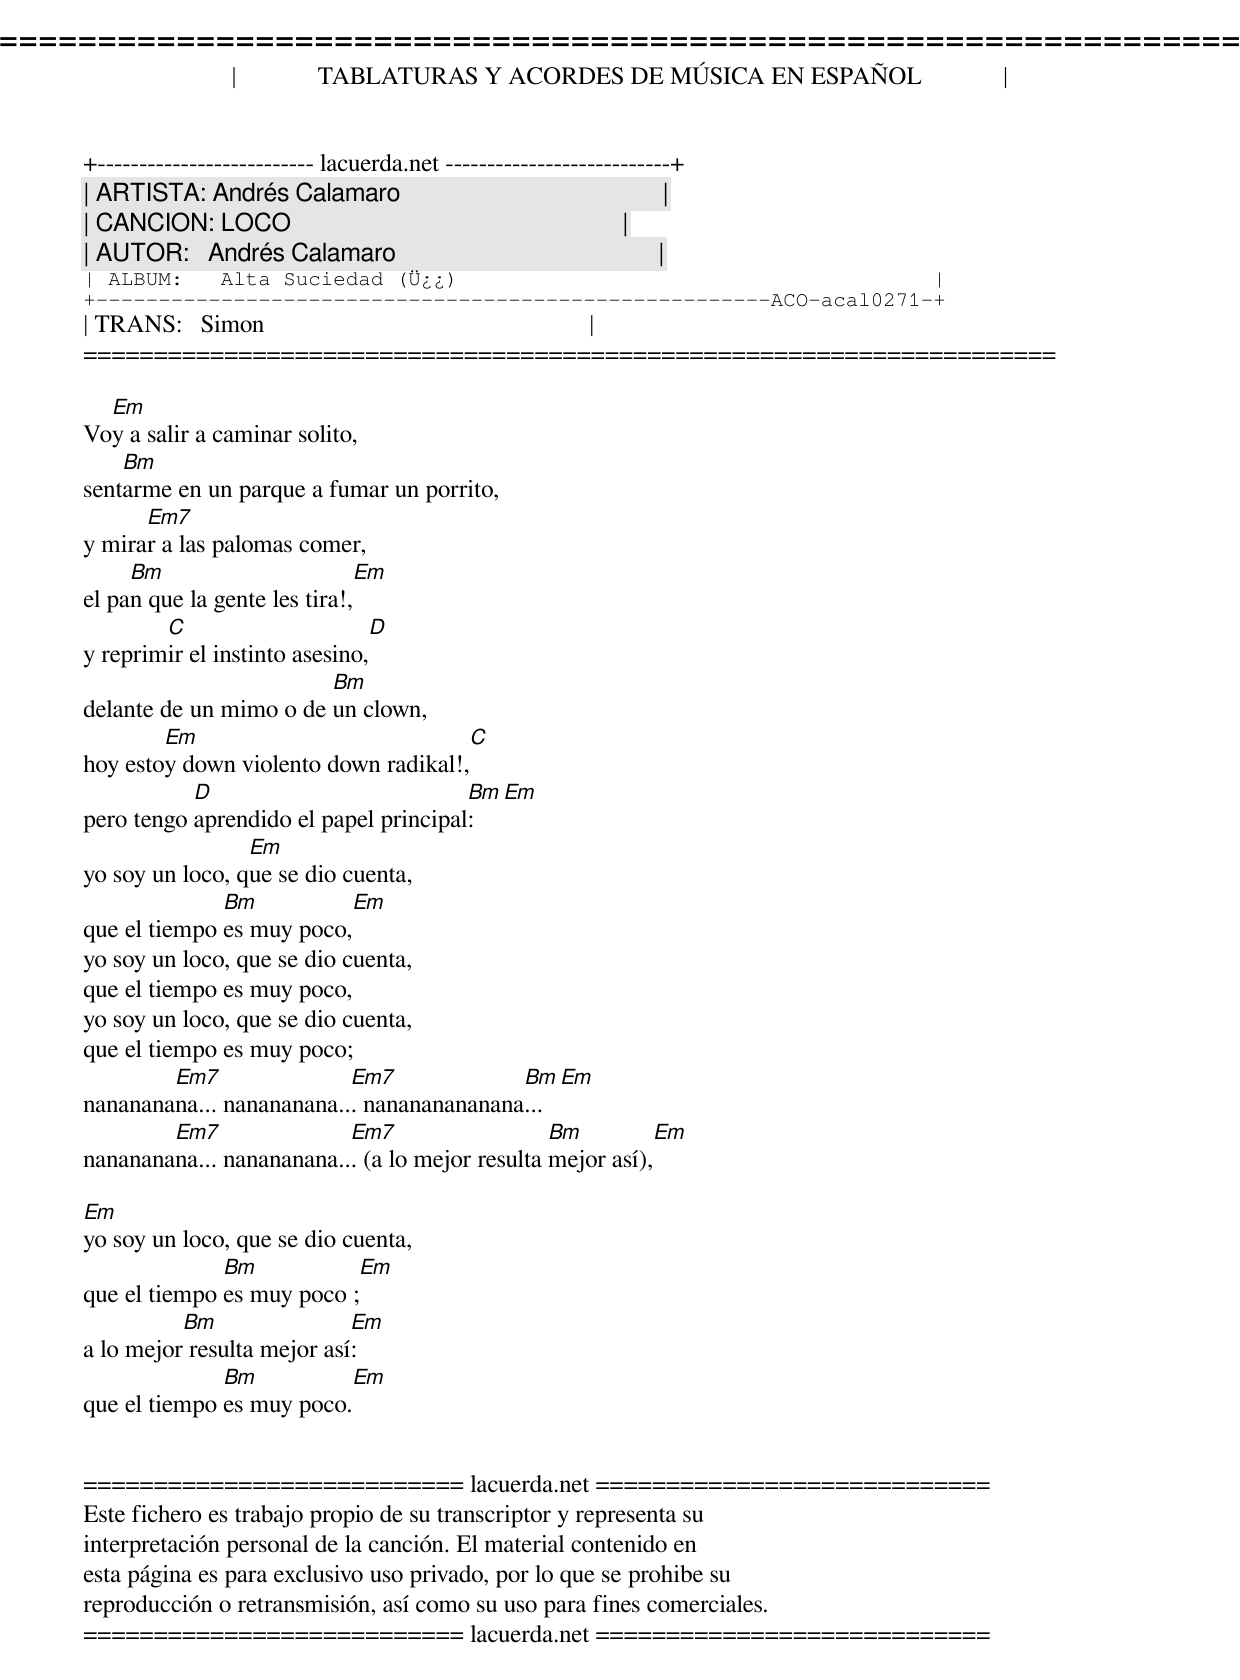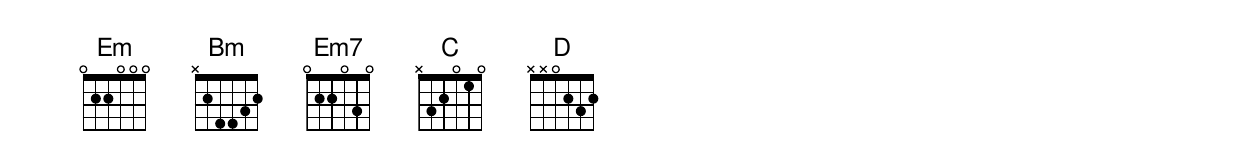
=====================================================================
|             TABLATURAS Y ACORDES DE MÚSICA EN ESPAÑOL             |
+-------------------------- lacuerda.net ---------------------------+
| ARTISTA: Andrés Calamaro                                          |
| CANCION: LOCO                                                     |
| AUTOR:   Andrés Calamaro                                          |
| ALBUM:   Alta Suciedad (Ü¿¿)                                      |
+------------------------------------------------------ACO-acal0271-+
| TRANS:   Simon                                                    |
=====================================================================

  Em
Voy a salir a caminar solito,
    Bm
sentarme en un parque a fumar un porrito,
      Em7
y mirar a las palomas comer,
     Bm                          Em
el pan que la gente les tira!,
        C                            D
y reprimir el instinto asesino,
                        Bm
delante de un mimo o de un clown,
        Em                              C
hoy estoy down violento down radikal!,
           D                           Bm                  Em
pero tengo aprendido el papel principal:
                 Em
yo soy un loco, que se dio cuenta,
              Bm                 Em
que el tiempo es muy poco,
yo soy un loco, que se dio cuenta,
que el tiempo es muy poco,
yo soy un loco, que se dio cuenta,
que el tiempo es muy poco;
        Em7               Em7             Bm         Em
nanananana... nanananana... nanananananana...
        Em7               Em7                   Bm               Em
nanananana... nanananana... (a lo mejor resulta mejor así),

Em
yo soy un loco, que se dio cuenta,
              Bm                 Em
que el tiempo es muy poco ;
          Bm                Em
a lo mejor resulta mejor así:
              Bm               Em
que el tiempo es muy poco.


=========================== lacuerda.net ============================
Este fichero es trabajo propio de su transcriptor y representa su
interpretación personal de la canción. El material contenido en
esta página es para exclusivo uso privado, por lo que se prohibe su
reproducción o retransmisión, así como su uso para fines comerciales.
=========================== lacuerda.net ============================
